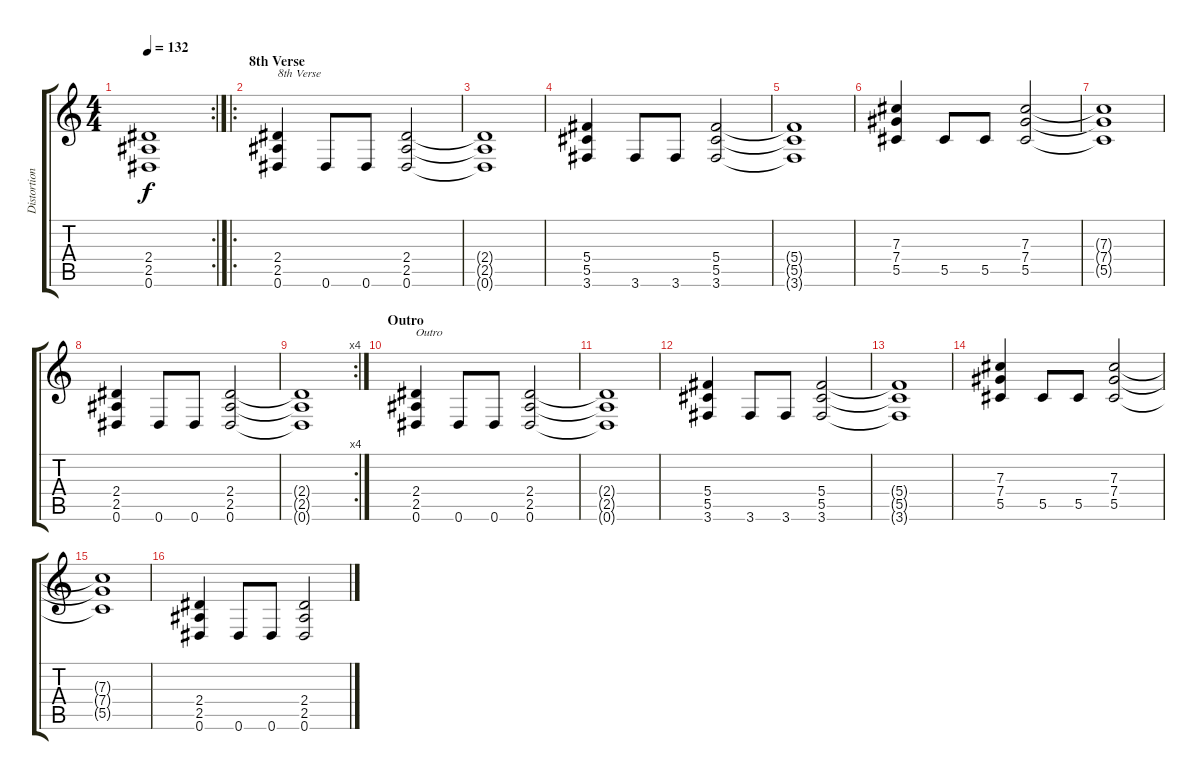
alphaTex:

\track ("Distortion Guitar II" "Distortion") {instrument distortionguitar}
\staff {score tabs}
\tuning (Eb4 Bb3 Gb3 Db3 Ab2 Eb2) {hide}
\rc 2
\ts (4 4)
\tempo 132
\clef g2
\ks c
(2.4{t} 2.5{t} 0.6{t}).1{dy f} |
\ro
\section ("" "8th Verse")
(2.4 2.5 0.6).4{txt "8th Verse"} 0.6.8 0.6.8 (2.4 2.5 0.6).2 |
(2.4{t} 2.5{t} 0.6{t}).1 |
(5.4 5.5 3.6).4 3.6.8 3.6.8 (5.4 5.5 3.6).2 |
(5.4{t} 5.5{t} 3.6{t}).1 |
(7.3 7.4 5.5).4 5.5.8 5.5.8 (7.3 7.4 5.5).2 |
(7.3{t} 7.4{t} 5.5{t}).1 |
(2.4 2.5 0.6).4 0.6.8 0.6.8 (2.4 2.5 0.6).2 |
\rc 4
(2.4{t} 2.5{t} 0.6{t}).1 |
\section ("" "Outro")
(2.4 2.5 0.6).4{txt "Outro"} 0.6.8 0.6.8 (2.4 2.5 0.6).2 |
(2.4{t} 2.5{t} 0.6{t}).1 |
(5.4 5.5 3.6).4 3.6.8 3.6.8 (5.4 5.5 3.6).2 |
(5.4{t} 5.5{t} 3.6{t}).1 |
(7.3 7.4 5.5).4 5.5.8 5.5.8 (7.3 7.4 5.5).2 |
(7.3{t} 7.4{t} 5.5{t}).1 |
(2.4 2.5 0.6).4 0.6.8 0.6.8 (2.4 2.5 0.6).2
